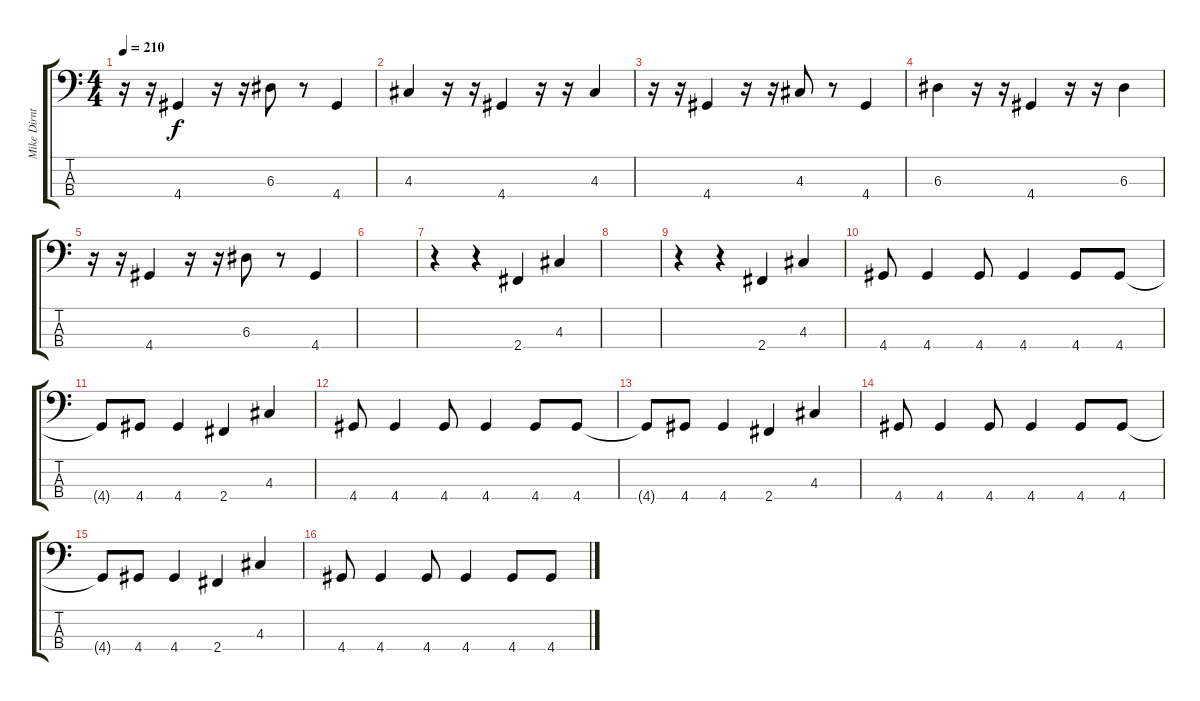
\track ("Mike Dirnt" "Mike Dirnt") {instrument electricbassfinger}
\staff {score tabs}
\tuning (G2 D2 A1 E1) {hide}
\ts (4 4)
\tempo 210
\clef f4
\ks c
r.16{dy f} r.16 4.4.4 r.16 r.16 6.3.8 r.8 4.4.4 |
4.3.4 r.16 r.16 4.4.4 r.16 r.16 4.3.4 |
r.16 r.16 4.4.4 r.16 r.16 4.3.8 r.8 4.4.4 |
6.3.4 r.16 r.16 4.4.4 r.16 r.16 6.3.4 |
r.16 r.16 4.4.4 r.16 r.16 6.3.8 r.8 4.4.4 |
|
r.4 r.4 2.4.4 4.3.4 |
|
r.4 r.4 2.4.4 4.3.4 |
4.4.8 4.4.4 4.4.8 4.4.4 4.4.8 4.4.8 |
4.4{t}.8 4.4.8 4.4.4 2.4.4 4.3.4 |
4.4.8 4.4.4 4.4.8 4.4.4 4.4.8 4.4.8 |
4.4{t}.8 4.4.8 4.4.4 2.4.4 4.3.4 |
4.4.8 4.4.4 4.4.8 4.4.4 4.4.8 4.4.8 |
4.4{t}.8 4.4.8 4.4.4 2.4.4 4.3.4 |
4.4.8 4.4.4 4.4.8 4.4.4 4.4.8 4.4.8
